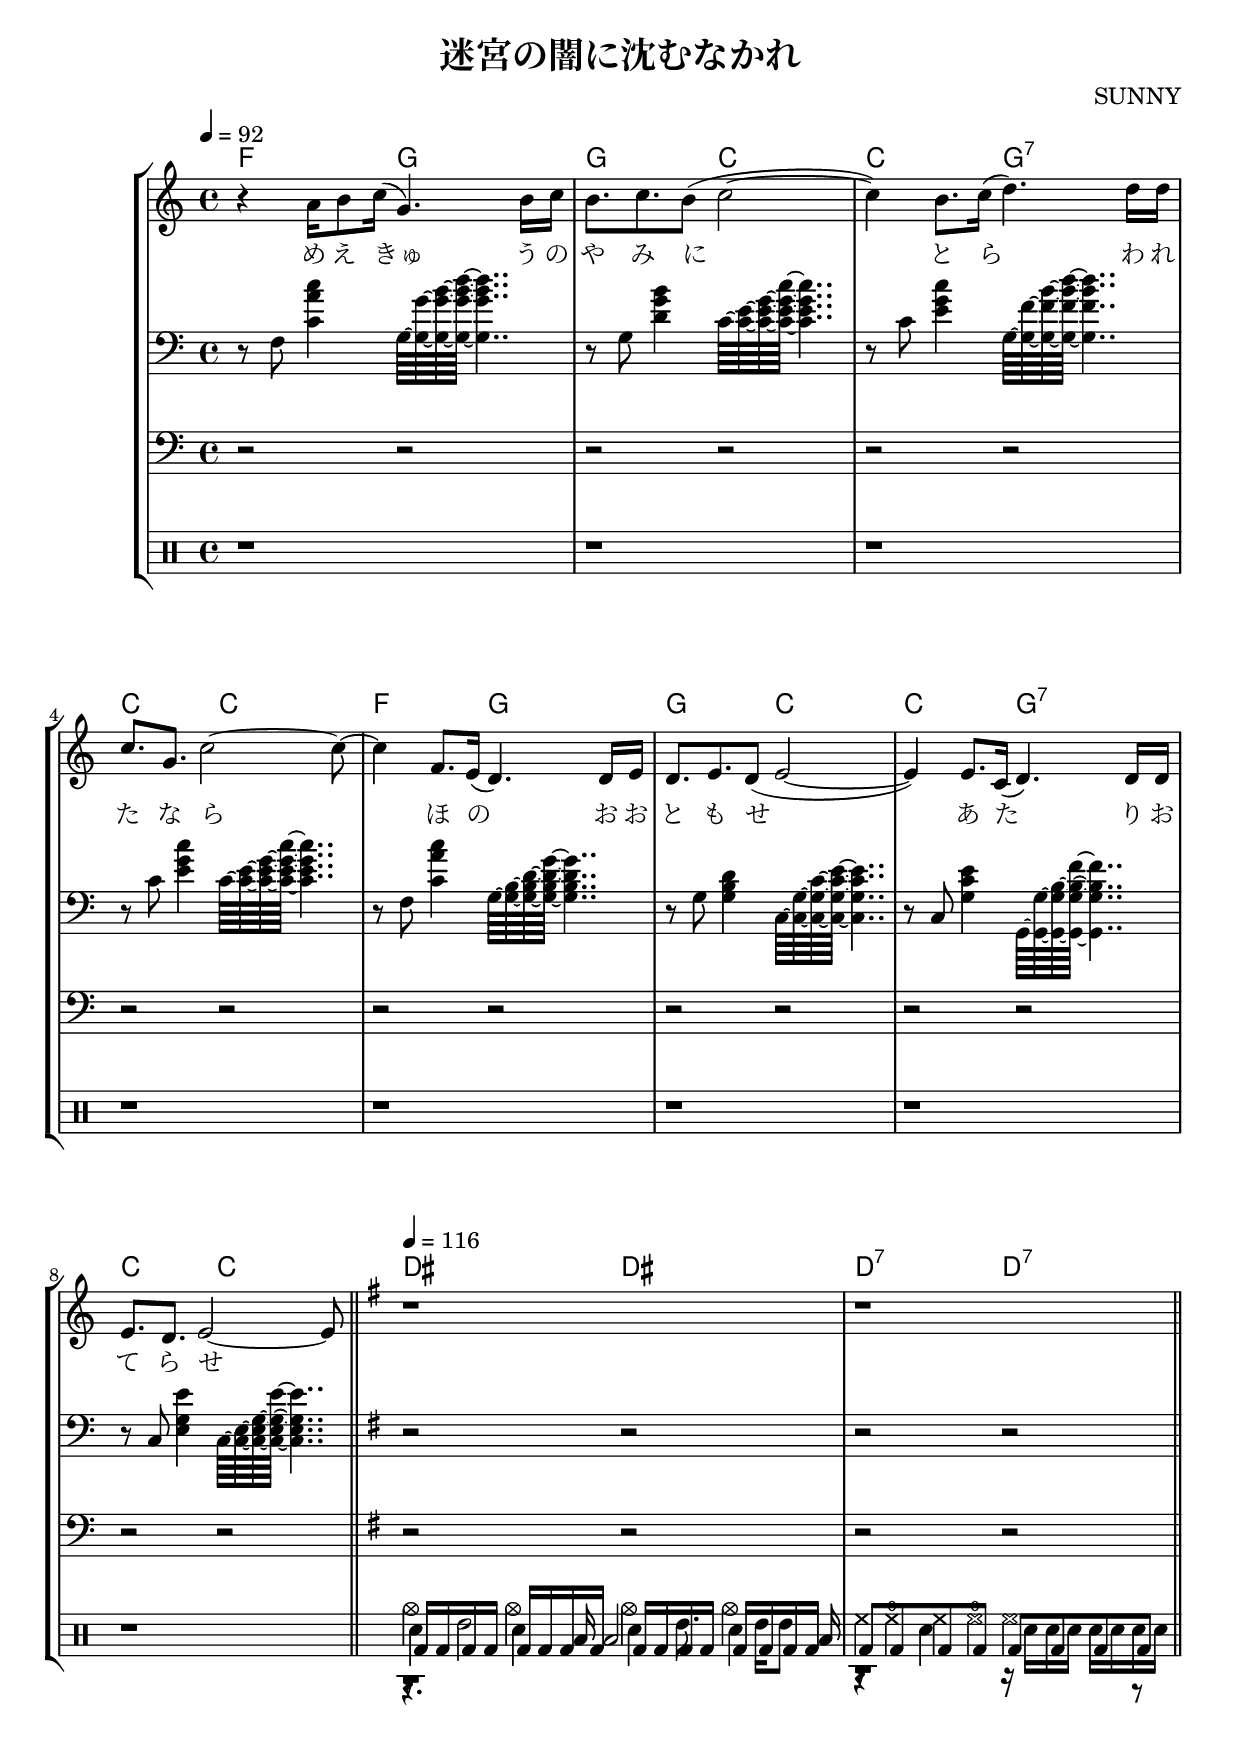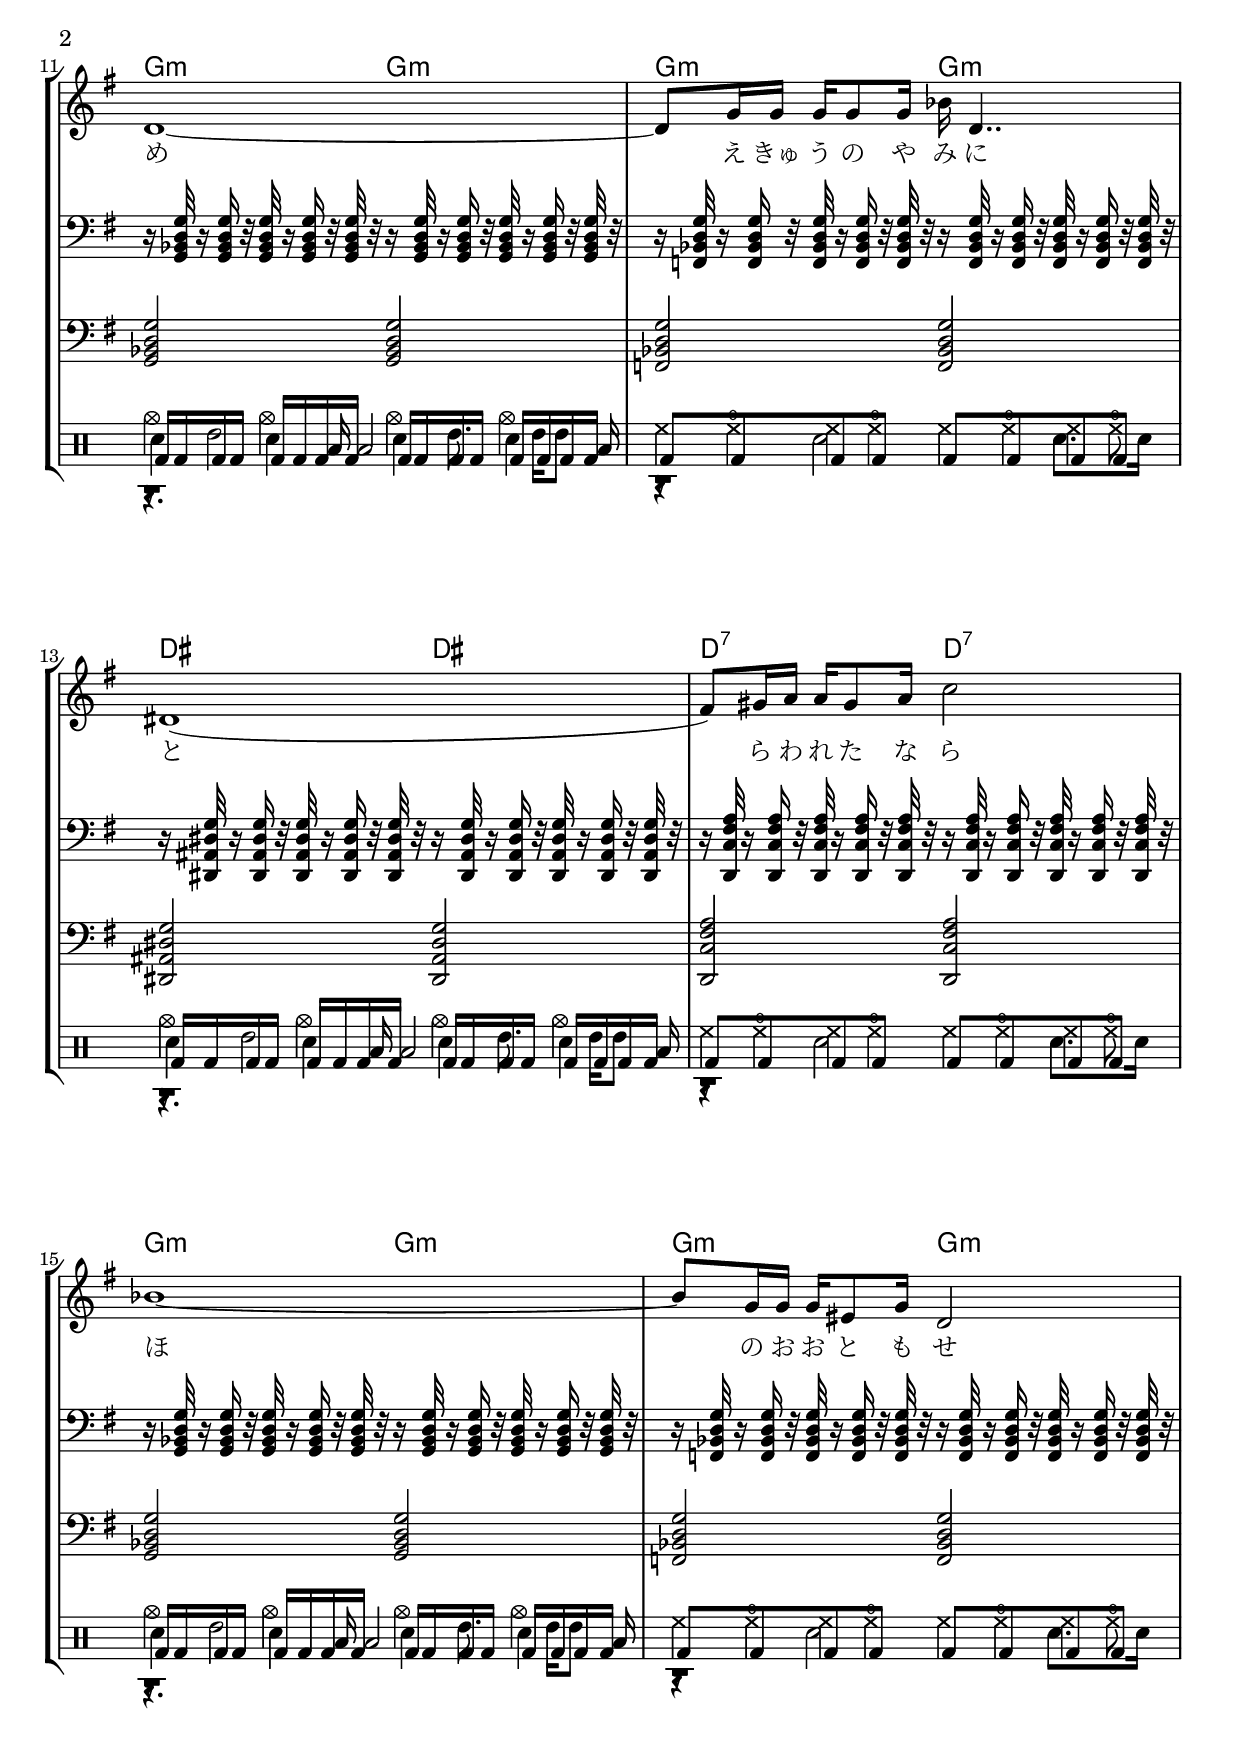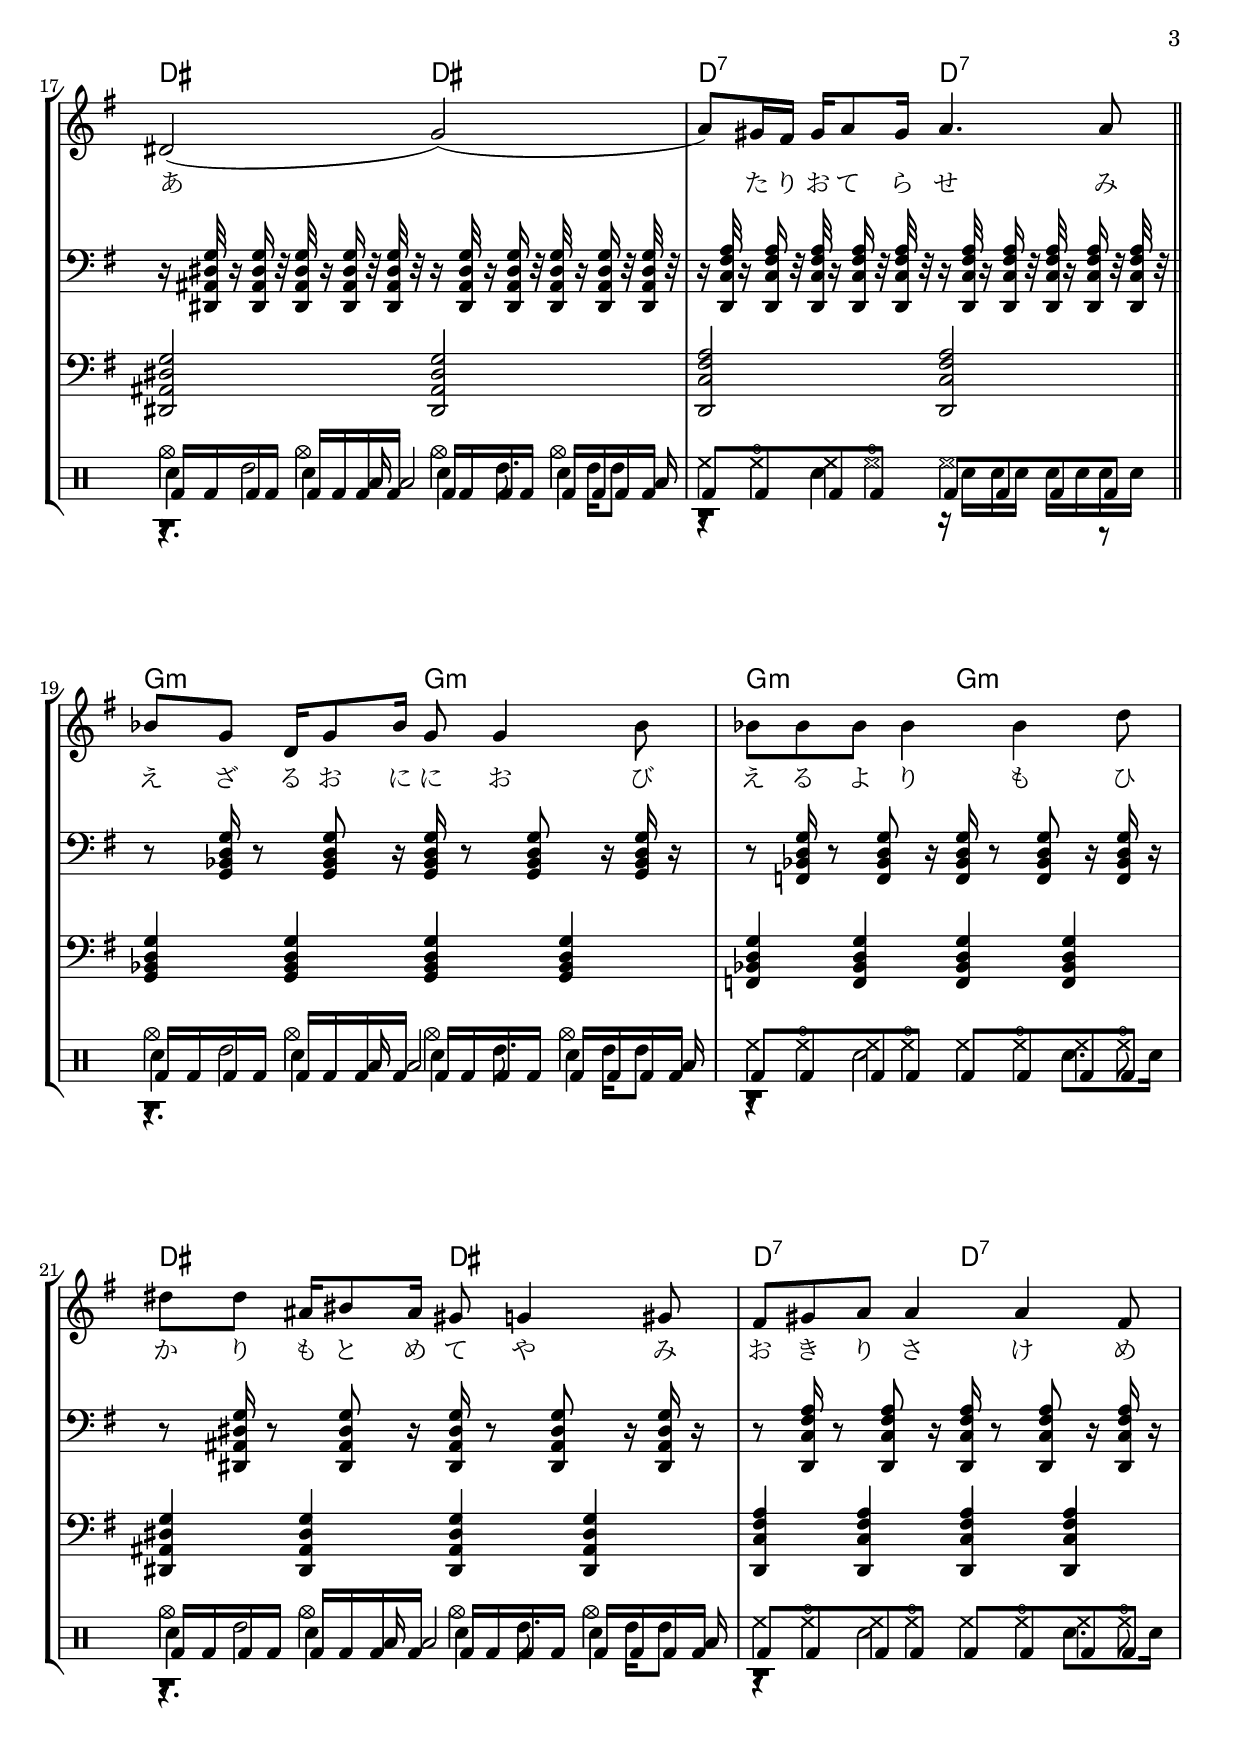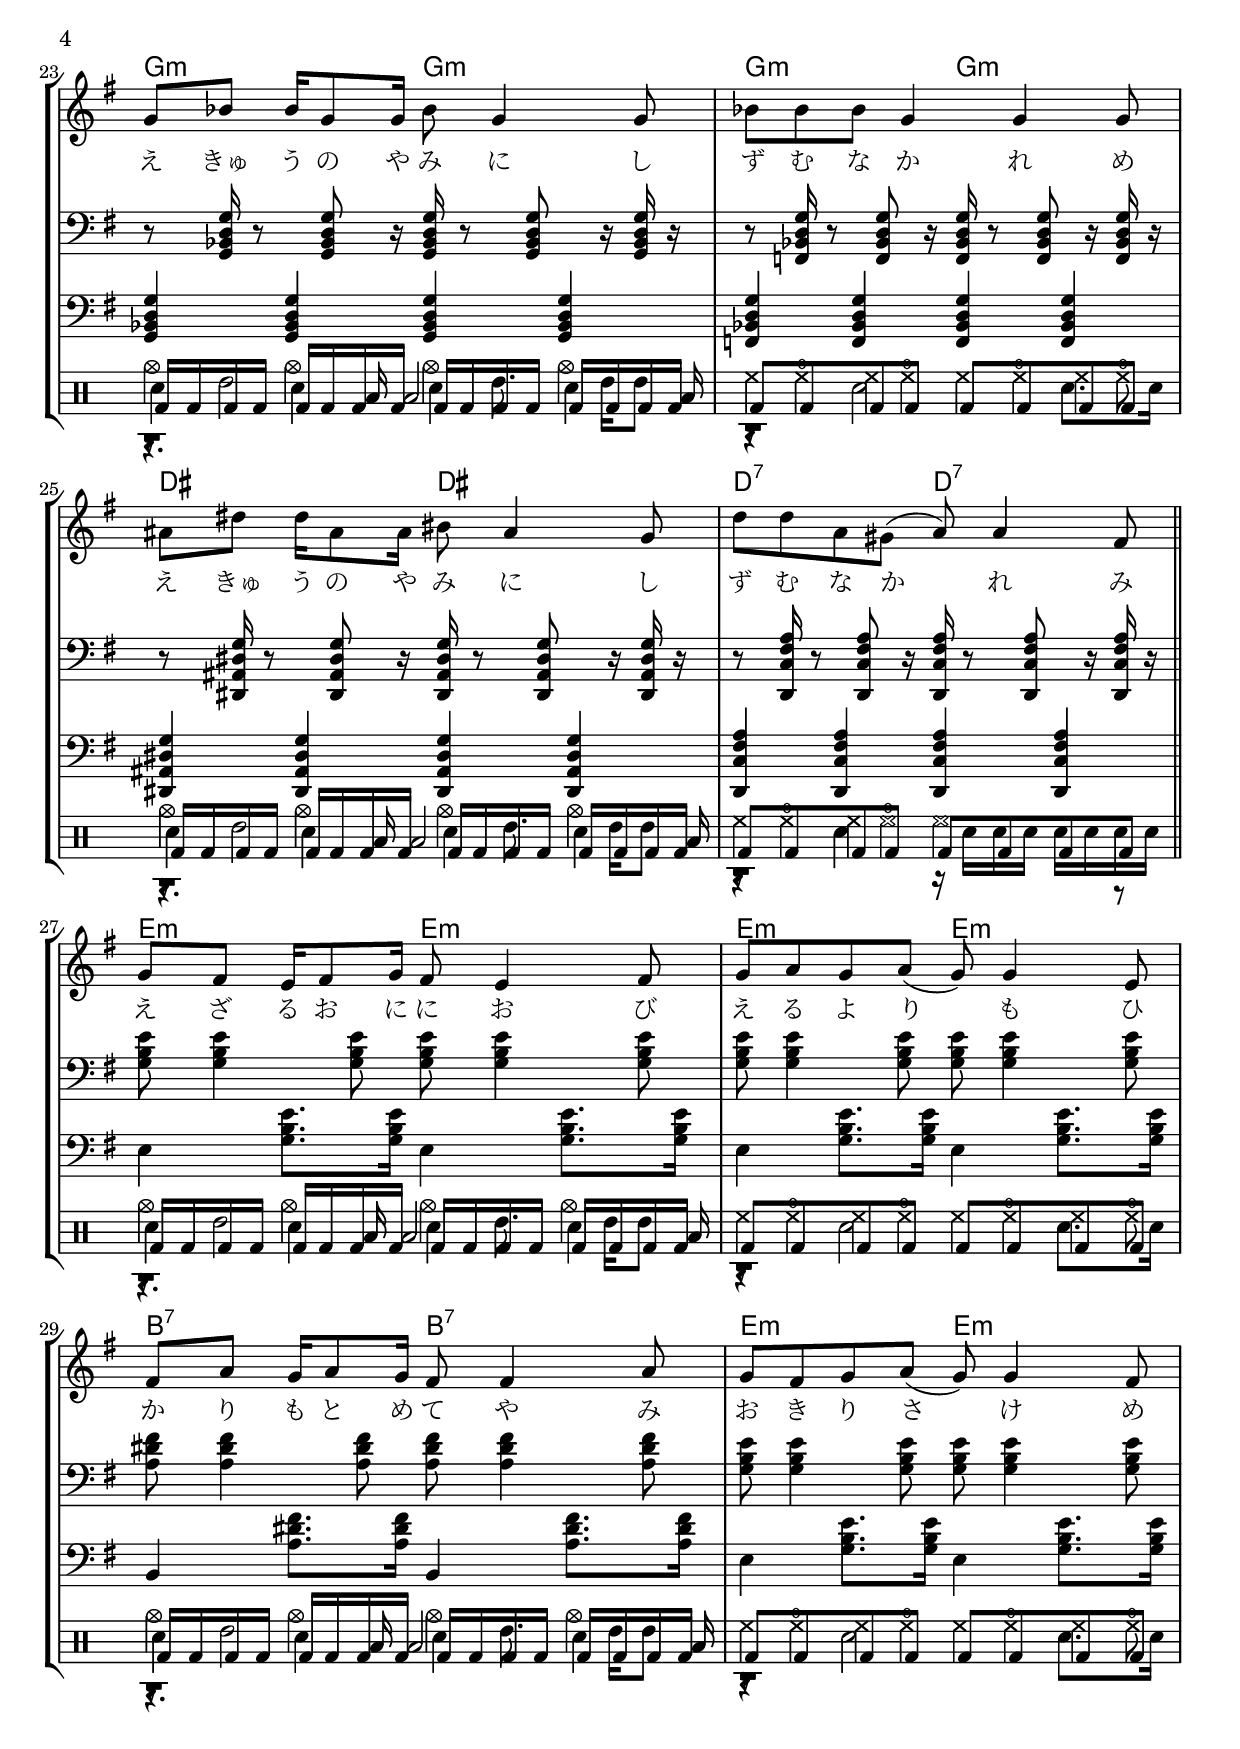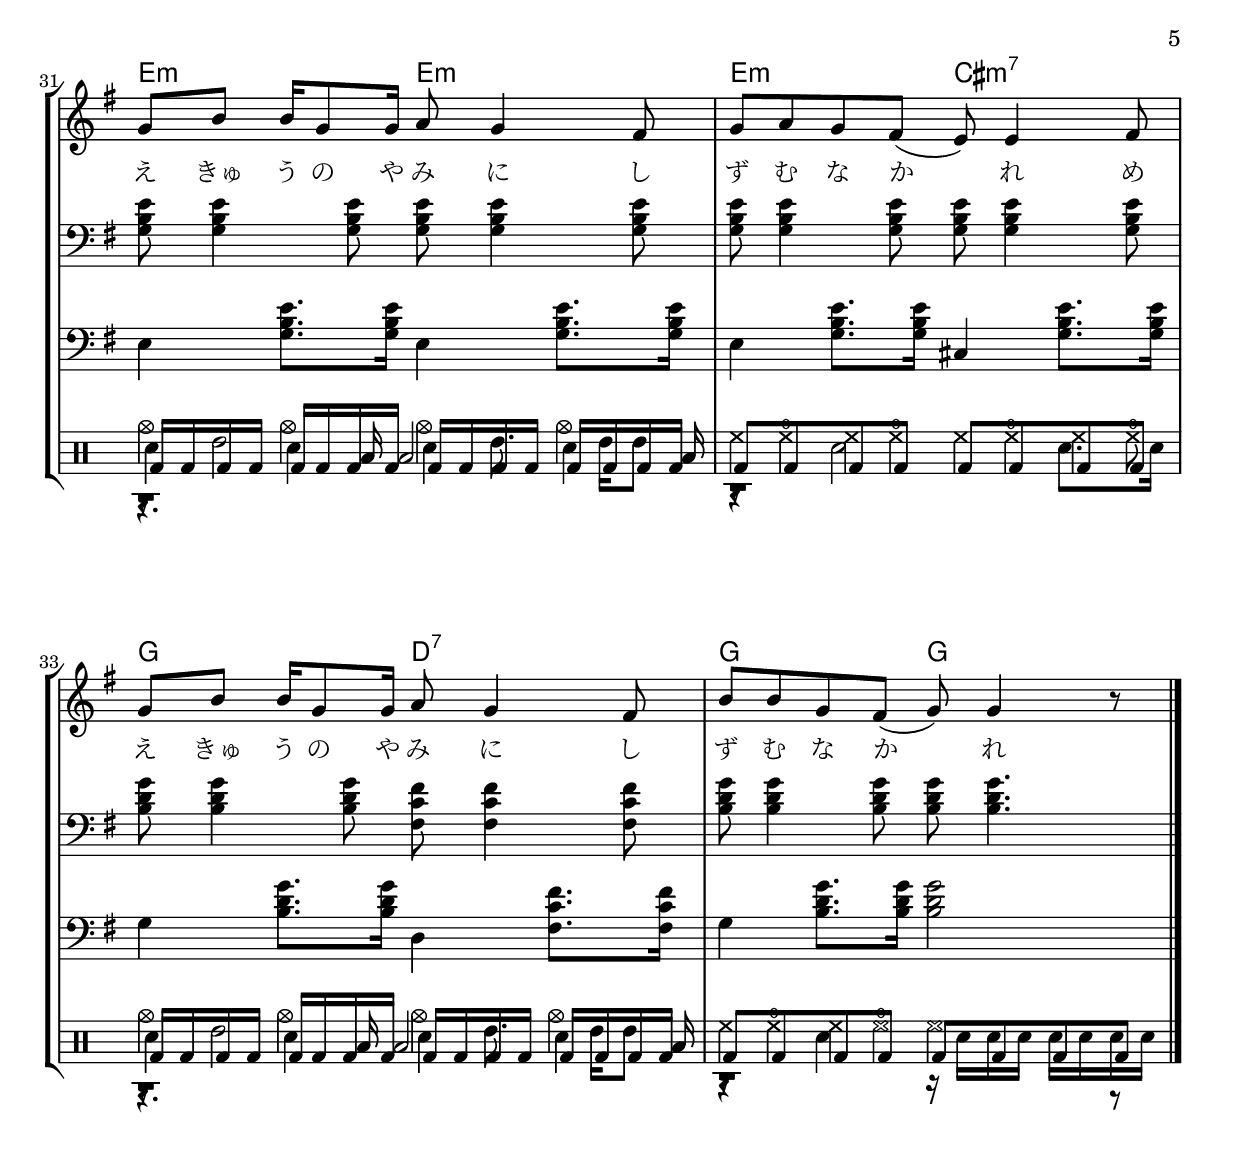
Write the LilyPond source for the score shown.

\version "2.12.1"

\header {
	title = \markup {迷宮の闇に沈むなかれ}
	composer = \markup \center-column {SUNNY}
}

harmony = \chordmode {
	f2 g g c c g:7 c c f g g c c g:7 c c 

	dis dis d:7 d:7 

	g:m g:m g:m g:m dis dis d:7 d:7 g:m g:m g:m g:m dis dis d:7 d:7 

	g:m g:m g:m g:m dis dis d:7 d:7 g:m g:m g:m g:m dis dis d:7 d:7 

	e:m e:m e:m e:m b:7 b:7 e:m e:m e:m e:m e:m cis:m7 g d:7 g g 
}

melody = {
	\set Staff.midiInstrument = #"fss0.31"
		\key c \major
	\tempo 4 = 92
r4 a'16  b'8  c''16  (g'4.)  b'16  c''16 
	b'8.  c''8.  b'8  (c''2~ 
	c''4)  b'8.  c''16  (d''4.)  d''16  d''16 
	c''8.  g'8.  c''2~c''8~ 
	c''4  f'8.  e'16  (d'4.)  d'16  e'16 
	d'8.  e'8.  d'8  (e'2~ 
	e'4)  e'8.  c'16  (d'4.)  d'16  d'16 
	e'8.  d'8.  e'2~e'8
	\key g \major
	\tempo 4 = 116
	r1 | r1   
	\set Staff.midiInstrument = #"Rock Organ"
	 d'1~ 
	d'8  g'16  g'16  g'16  g'8  g'16  bes'16  d'4.. 
	dis'1 
	(fis'8)  gis'16  a'16  a'16  gis'8  a'16  c''2 
	bes'1~ 
	bes'8  g'16  g'16  g'16  eis'8  g'16  d'2 
	dis'2  (g'2) 
	(a'8)  gis'16  fis'16  gis'16  a'8  gis'16  a'4.  	\set Staff.midiInstrument = #"fss0.31"
	a'8 
	bes'8  g'8  d'16  g'8  bes'16  g'8  g'4  bes'8 
	bes'8  bes'8  bes'8  bes'4  bes'4  d''8 
	dis''8  dis''8  ais'16  bis'8  ais'16  gis'8  g'4  gis'8 
	fis'8  gis'8  a'8  a'4  a'4  fis'8 
	g'8  bes'8  bes'16  g'8  g'16  bes'8  g'4  g'8 
	bes'8  bes'8  bes'8  g'4  g'4  g'8 
	ais'8  dis''8  dis''16  ais'8  ais'16  bis'8  ais'4  g'8 
	d''8  d''8  a'8  gis'8  (a'8)  a'4  	\set Staff.midiInstrument = #"Alto Sax"
	fis'8 
	g'8  fis'8  e'16  fis'8  g'16  fis'8  e'4  fis'8 
	g'8  a'8  g'8  a'8  (g'8)  g'4  e'8 
	fis'8  a'8  g'16  a'8  g'16  fis'8  fis'4  a'8 
	g'8  fis'8  g'8  a'8  (g'8)  g'4  fis'8 
	g'8  b'8  b'16  g'8  g'16  a'8  g'4  fis'8 
	g'8  a'8  g'8  fis'8  (e'8)  e'4  fis'8 
	g'8  b'8  b'16  g'8  g'16  a'8  g'4  fis'8 
	b'8  b'8  g'8  fis'8  (g'8)  g'4  	r8 	\bar "|."
}

words = \lyricmode {
	め  え  きゅ  う  の  や  み  に  と  ら  わ  れ  た  な  ら  ほ  の  お  お  と  も  せ  あ  た  り  お  て  ら  せ  
	
	め  え  きゅ  う  の  や  み  に  と  ら  わ  れ  た  な  ら  ほ  の  お  お  と  も  せ  あ  た  り  お  て  ら  せ  
	み  え  ざ  る  お  に  に  お  び  え  る  よ  り  も  ひ  か  り  も  と  め  て  や  み  お  き  り  さ  け  め  え  きゅ  う  の  や  み  に  し  ず  む  な  か  れ  め  え  きゅ  う  の  や  み  に  し  ず  む  な  か  れ  
	み  え  ざ  る  お  に  に  お  び  え  る  よ  り  も  ひ  か  り  も  と  め  て  や  み  お  き  り  さ  け  め  え  きゅ  う  の  や  み  に  し  ず  む  な  か  れ  め  え  きゅ  う  の  や  み  に  し  ず  む  な  か  れ  
}

tempochange = {
	\tempo 4 = 92
	r1 | r1 | r1 | r1 | r1 | r1 | r1 | r1 \bar "||"
	\tempo 4 = 116
	r1 | r1 \bar "||"
	\tempo 4 = 116
	r1 | r1 | r1 | r1 | r1 | r1 | r1 | r1 \bar "||"
	\tempo 4 = 116
	r1 | r1 | r1 | r1 | r1 | r1 | r1 | r1 \bar "||"
	\tempo 4 = 116
	r1 | r1 | r1 | r1 | r1 | r1 | r1 | r1 \bar "|."
}

mainacc = {
	\clef bass
	\set Staff.midiInstrument = #"Contrabass"
	\key c \major
	\tempo 4 = 92
	r8 f8 <c' c'' a'>4
	g64~ <g~ g'~> <g~ g'~ b'~> <g g' b' d''>~ <g g' b' d''>4..
	r8 g8 <d' g' b'>4
	c'64~ <c'~ e'~> <c'~ e'~ g'~> <c' e' g' c''>~ <c' e' g' c''>4..
	r8 c'8 <e' g' c''>4
	g64~ <g~ f'~> <g~ f'~ b'~> <g f' b' d''>~ <g f' b' d''>4..
	r8 c'8 <e' g' c''>4
	c'64~ <c'~ e'~> <c'~ e'~ g'~> <c' e' g' c''>~ <c' e' g' c''>4..
	r8 f8 <c' a' c''>4
	g64~ <g~ b~> <g~ b~ d'~> <g b d' g'>~ <g b d' g'>4..
	r8 g8 <g b d'>4
	c64~ <c~ g~> <c~ g~ c'~> <c g c' e'>~ <c g c' e'>4..
	r8 c8 <g c' e'>4
	g,64~ <g,~ g~> <g,~ g~ b~> <g, g b f'>~ <g, g b f'>4..
	r8 c8 <e g e'>4
	c64~ <c~ e~> <c~ e~ g~> <c e g e'>~ <c e g e'>4..
	\bar "||"

	\set Staff.midiInstrument = #"Acoustic grand"
	\key g \major
	\tempo 4 = 116
	r2
	r2
	r2
	r2
	\bar "||"

	\set Staff.midiInstrument = #"Synthstrings 2"
	r16 <g, bes, d g>32 r16 <g, bes, d g>16 r32      <g, bes, d g>32 r16      <g, bes, d g>16 r32 <g, bes, d g>32 r32
	r16 <g, bes, d g>32 r16 <g, bes, d g>16 r32      <g, bes, d g>32 r16      <g, bes, d g>16 r32 <g, bes, d g>32 r32
	r16 <f, bes, d g>32 r16 <f, bes, d g>16 r32      <f, bes, d g>32 r16      <f, bes, d g>16 r32 <f, bes, d g>32 r32
	r16 <f, bes, d g>32 r16 <f, bes, d g>16 r32      <f, bes, d g>32 r16      <f, bes, d g>16 r32 <f, bes, d g>32 r32
	r16 <dis, ais, dis g>32 r16 <dis, ais, dis g>16 r32      <dis, ais, dis g>32 r16      <dis, ais, dis g>16 r32 <dis, ais, dis g>32 r32
	r16 <dis, ais, dis g>32 r16 <dis, ais, dis g>16 r32      <dis, ais, dis g>32 r16      <dis, ais, dis g>16 r32 <dis, ais, dis g>32 r32
	r16 <d, c fis a>32 r16 <d, c fis a>16 r32      <d, c fis a>32 r16      <d, c fis a>16 r32 <d, c fis a>32 r32
	r16 <d, c fis a>32 r16 <d, c fis a>16 r32      <d, c fis a>32 r16      <d, c fis a>16 r32 <d, c fis a>32 r32
	r16 <g, bes, d g>32 r16 <g, bes, d g>16 r32      <g, bes, d g>32 r16      <g, bes, d g>16 r32 <g, bes, d g>32 r32
	r16 <g, bes, d g>32 r16 <g, bes, d g>16 r32      <g, bes, d g>32 r16      <g, bes, d g>16 r32 <g, bes, d g>32 r32
	r16 <f, bes, d g>32 r16 <f, bes, d g>16 r32      <f, bes, d g>32 r16      <f, bes, d g>16 r32 <f, bes, d g>32 r32
	r16 <f, bes, d g>32 r16 <f, bes, d g>16 r32      <f, bes, d g>32 r16      <f, bes, d g>16 r32 <f, bes, d g>32 r32
	r16 <dis, ais, dis g>32 r16 <dis, ais, dis g>16 r32      <dis, ais, dis g>32 r16      <dis, ais, dis g>16 r32 <dis, ais, dis g>32 r32
	r16 <dis, ais, dis g>32 r16 <dis, ais, dis g>16 r32      <dis, ais, dis g>32 r16      <dis, ais, dis g>16 r32 <dis, ais, dis g>32 r32
	r16 <d, c fis a>32 r16 <d, c fis a>16 r32      <d, c fis a>32 r16      <d, c fis a>16 r32 <d, c fis a>32 r32
	r16 <d, c fis a>32 r16 <d, c fis a>16 r32      <d, c fis a>32 r16      <d, c fis a>16 r32 <d, c fis a>32 r32
	\bar "||"

	\set Staff.midiInstrument = #"Rock Organ"
	r8 <g, bes, d g>16 r8 <g, bes, d g>8 r16
	<g, bes, d g>16 r8      <g, bes, d g>8 r16 <g, bes, d g>16 r16
	r8 <f, bes, d g>16 r8 <f, bes, d g>8 r16
	<f, bes, d g>16 r8      <f, bes, d g>8 r16 <f, bes, d g>16 r16
	r8 <dis, ais, dis g>16 r8 <dis, ais, dis g>8 r16
	<dis, ais, dis g>16 r8      <dis, ais, dis g>8 r16 <dis, ais, dis g>16 r16
	r8 <d, c fis a>16 r8 <d, c fis a>8 r16
	<d, c fis a>16 r8      <d, c fis a>8 r16 <d, c fis a>16 r16
	r8 <g, bes, d g>16 r8 <g, bes, d g>8 r16
	<g, bes, d g>16 r8      <g, bes, d g>8 r16 <g, bes, d g>16 r16
	r8 <f, bes, d g>16 r8 <f, bes, d g>8 r16
	<f, bes, d g>16 r8      <f, bes, d g>8 r16 <f, bes, d g>16 r16
	r8 <dis, ais, dis g>16 r8 <dis, ais, dis g>8 r16
	<dis, ais, dis g>16 r8      <dis, ais, dis g>8 r16 <dis, ais, dis g>16 r16
	r8 <d, c fis a>16 r8 <d, c fis a>8 r16
	<d, c fis a>16 r8      <d, c fis a>8 r16 <d, c fis a>16 r16
	\bar "||"

	\set Staff.midiInstrument = #"Rock Organ"
	<g b e'>8 <g b e'>4 <g b e'>8
	<g b e'>8 <g b e'>4 <g b e'>8
	<g b e'>8 <g b e'>4 <g b e'>8
	<g b e'>8 <g b e'>4 <g b e'>8
	<a dis' fis'>8 <a dis' fis'>4 <a dis' fis'>8
	<a dis' fis'>8 <a dis' fis'>4 <a dis' fis'>8
	<g b e'>8 <g b e'>4 <g b e'>8
	<g b e'>8 <g b e'>4 <g b e'>8
	<g b e'>8 <g b e'>4 <g b e'>8
	<g b e'>8 <g b e'>4 <g b e'>8
	<g b e'>8 <g b e'>4 <g b e'>8
	<g b e'>8 <g b e'>4 <g b e'>8
	<b d' g'>8 <b d' g'>4 <b d' g'>8
	<fis c' fis'>8 <fis c' fis'>4 <fis c' fis'>8
	<b d' g'>8 <b d' g'>4 <b d' g'>8
	<b d' g'>8 <b d' g'>4.
	\bar "|."
}

subacc = {
	\clef bass
	\set Staff.midiInstrument = #"Acoustic grand"
	\key c \major
	\tempo 4 = 92
	r2
	r2
	r2
	r2
	r2
	r2
	r2
	r2
	r2
	r2
	r2
	r2
	r2
	r2
	r2
	r2
	\bar "||"

	\set Staff.midiInstrument = #"Acoustic grand"
	\key g \major
	\tempo 4 = 116
	r2
	r2
	r2
	r2
	\bar "||"

	\set Staff.midiInstrument = #"Alto Sax"
	<g, bes, d g>2
	<g, bes, d g>2
	<f, bes, d g>2
	<f, bes, d g>2
	<dis, ais, dis g>2
	<dis, ais, dis g>2
	<d, c fis a>2
	<d, c fis a>2
	<g, bes, d g>2
	<g, bes, d g>2
	<f, bes, d g>2
	<f, bes, d g>2
	<dis, ais, dis g>2
	<dis, ais, dis g>2
	<d, c fis a>2
	<d, c fis a>2
	\bar "||"

	\set Staff.midiInstrument = #"Synthstrings 2"
	<g, bes, d g>4 <g, bes, d g>4
	<g, bes, d g>4 <g, bes, d g>4
	<f, bes, d g>4 <f, bes, d g>4
	<f, bes, d g>4 <f, bes, d g>4
	<dis, ais, dis g>4 <dis, ais, dis g>4
	<dis, ais, dis g>4 <dis, ais, dis g>4
	<d, c fis a>4 <d, c fis a>4
	<d, c fis a>4 <d, c fis a>4
	<g, bes, d g>4 <g, bes, d g>4
	<g, bes, d g>4 <g, bes, d g>4
	<f, bes, d g>4 <f, bes, d g>4
	<f, bes, d g>4 <f, bes, d g>4
	<dis, ais, dis g>4 <dis, ais, dis g>4
	<dis, ais, dis g>4 <dis, ais, dis g>4
	<d, c fis a>4 <d, c fis a>4
	<d, c fis a>4 <d, c fis a>4
	\bar "||"

	\set Staff.midiInstrument = #"Synthstrings 2"
	e4 <g b e'>8. <g b e'>16
	e4 <g b e'>8. <g b e'>16
	e4 <g b e'>8. <g b e'>16
	e4 <g b e'>8. <g b e'>16
	b,4 <a dis' fis'>8. <a dis' fis'>16
	b,4 <a dis' fis'>8. <a dis' fis'>16
	e4 <g b e'>8. <g b e'>16
	e4 <g b e'>8. <g b e'>16
	e4 <g b e'>8. <g b e'>16
	e4 <g b e'>8. <g b e'>16
	e4 <g b e'>8. <g b e'>16
	cis4 <g b e'>8. <g b e'>16
	g4 <b d' g'>8. <b d' g'>16
	d4 <fis c' fis'>8. <fis c' fis'>16
	g4 <b d' g'>8. <b d' g'>16
	<b d' g'>2
	\bar "|."
}

percA = {
	\drummode {
	r1 |r1 |r1 |r1 |r1 |r1 |r1 |r1 \bar "||"
	r1  |hh4 hh4 hh2  \bar "||"
	r1  |hh4 hh4 hh4 hh4  |r1  |hh4 hh4 hh4 hh4  |r1  |hh4 hh4 hh4 hh4  |r1  |hh4 hh4 hh2  \bar "||"
	r1  |hh4 hh4 hh4 hh4  |r1  |hh4 hh4 hh4 hh4  |r1  |hh4 hh4 hh4 hh4  |r1  |hh4 hh4 hh2  \bar "||"
	r1  |hh4 hh4 hh4 hh4  |r1  |hh4 hh4 hh4 hh4  |r1  |hh4 hh4 hh4 hh4  |r1  |hh4 hh4 hh2  \bar "|."
	}
}

percB = {
	\drummode {
	r1 |r1 |r1 |r1 |r1 |r1 |r1 |r1 \bar "||"
	sn4 sn4 sn4 sn4  |r4 sn4 r16 sn16 sn16 sn16 sn16 sn16 sn16 sn16  \bar "||"
	sn4 sn4 sn4 sn4  |r4 sn2 sn8. sn16  |sn4 sn4 sn4 sn4  |r4 sn2 sn8. sn16  |sn4 sn4 sn4 sn4  |r4 sn2 sn8. sn16  |sn4 sn4 sn4 sn4  |r4 sn4 r16 sn16 sn16 sn16 sn16 sn16 sn16 sn16  \bar "||"
	sn4 sn4 sn4 sn4  |r4 sn2 sn8. sn16  |sn4 sn4 sn4 sn4  |r4 sn2 sn8. sn16  |sn4 sn4 sn4 sn4  |r4 sn2 sn8. sn16  |sn4 sn4 sn4 sn4  |r4 sn4 r16 sn16 sn16 sn16 sn16 sn16 sn16 sn16  \bar "||"
	sn4 sn4 sn4 sn4  |r4 sn2 sn8. sn16  |sn4 sn4 sn4 sn4  |r4 sn2 sn8. sn16  |sn4 sn4 sn4 sn4  |r4 sn2 sn8. sn16  |sn4 sn4 sn4 sn4  |r4 sn4 r16 sn16 sn16 sn16 sn16 sn16 sn16 sn16  \bar "|."
	}
}

percC = {
	\drummode {
	r1 |r1 |r1 |r1 |r1 |r1 |r1 |r1 \bar "||"
	bd16 bd16 bd16 bd16 bd16 bd16 bd16 bd16 bd16 bd16 bd16 bd16 bd16 bd16 bd16 bd16  |bd8 bd8 bd8 bd8 bd8 bd8 bd8 bd8  \bar "||"
	bd16 bd16 bd16 bd16 bd16 bd16 bd16 bd16 bd16 bd16 bd16 bd16 bd16 bd16 bd16 bd16  |bd8 bd8 bd8 bd8 bd8 bd8 bd8 bd8  |bd16 bd16 bd16 bd16 bd16 bd16 bd16 bd16 bd16 bd16 bd16 bd16 bd16 bd16 bd16 bd16  |bd8 bd8 bd8 bd8 bd8 bd8 bd8 bd8  |bd16 bd16 bd16 bd16 bd16 bd16 bd16 bd16 bd16 bd16 bd16 bd16 bd16 bd16 bd16 bd16  |bd8 bd8 bd8 bd8 bd8 bd8 bd8 bd8  |bd16 bd16 bd16 bd16 bd16 bd16 bd16 bd16 bd16 bd16 bd16 bd16 bd16 bd16 bd16 bd16  |bd8 bd8 bd8 bd8 bd8 bd8 bd8 bd8  \bar "||"
	bd16 bd16 bd16 bd16 bd16 bd16 bd16 bd16 bd16 bd16 bd16 bd16 bd16 bd16 bd16 bd16  |bd8 bd8 bd8 bd8 bd8 bd8 bd8 bd8  |bd16 bd16 bd16 bd16 bd16 bd16 bd16 bd16 bd16 bd16 bd16 bd16 bd16 bd16 bd16 bd16  |bd8 bd8 bd8 bd8 bd8 bd8 bd8 bd8  |bd16 bd16 bd16 bd16 bd16 bd16 bd16 bd16 bd16 bd16 bd16 bd16 bd16 bd16 bd16 bd16  |bd8 bd8 bd8 bd8 bd8 bd8 bd8 bd8  |bd16 bd16 bd16 bd16 bd16 bd16 bd16 bd16 bd16 bd16 bd16 bd16 bd16 bd16 bd16 bd16  |bd8 bd8 bd8 bd8 bd8 bd8 bd8 bd8  \bar "||"
	bd16 bd16 bd16 bd16 bd16 bd16 bd16 bd16 bd16 bd16 bd16 bd16 bd16 bd16 bd16 bd16  |bd8 bd8 bd8 bd8 bd8 bd8 bd8 bd8  |bd16 bd16 bd16 bd16 bd16 bd16 bd16 bd16 bd16 bd16 bd16 bd16 bd16 bd16 bd16 bd16  |bd8 bd8 bd8 bd8 bd8 bd8 bd8 bd8  |bd16 bd16 bd16 bd16 bd16 bd16 bd16 bd16 bd16 bd16 bd16 bd16 bd16 bd16 bd16 bd16  |bd8 bd8 bd8 bd8 bd8 bd8 bd8 bd8  |bd16 bd16 bd16 bd16 bd16 bd16 bd16 bd16 bd16 bd16 bd16 bd16 bd16 bd16 bd16 bd16  |bd8 bd8 bd8 bd8 bd8 bd8 bd8 bd8  \bar "|."
	}
}

percD = {
	\drummode {
	r1 |r1 |r1 |r1 |r1 |r1 |r1 |r1 \bar "||"
	r1  |r8 hho4 hho2 r8  \bar "||"
	r1  |r8 hho4 hho4 hho4 hho8  |r1  |r8 hho4 hho4 hho4 hho8  |r1  |r8 hho4 hho4 hho4 hho8  |r1  |r8 hho4 hho2 r8  \bar "||"
	r1  |r8 hho4 hho4 hho4 hho8  |r1  |r8 hho4 hho4 hho4 hho8  |r1  |r8 hho4 hho4 hho4 hho8  |r1  |r8 hho4 hho2 r8  \bar "||"
	r1  |r8 hho4 hho4 hho4 hho8  |r1  |r8 hho4 hho4 hho4 hho8  |r1  |r8 hho4 hho4 hho4 hho8  |r1  |r8 hho4 hho2 r8  \bar "|."
	}
}

percE = {
	\drummode {
	r1 |r1 |r1 |r1 |r1 |r1 |r1 |r1 \bar "||"
	cymc4 cymc4 cymc4 cymc4  |r1 \bar "||"
	cymc4 cymc4 cymc4 cymc4  |r1 |cymc4 cymc4 cymc4 cymc4  |r1 |cymc4 cymc4 cymc4 cymc4  |r1 |cymc4 cymc4 cymc4 cymc4  |r1 \bar "||"
	cymc4 cymc4 cymc4 cymc4  |r1 |cymc4 cymc4 cymc4 cymc4  |r1 |cymc4 cymc4 cymc4 cymc4  |r1 |cymc4 cymc4 cymc4 cymc4  |r1 \bar "||"
	cymc4 cymc4 cymc4 cymc4  |r1 |cymc4 cymc4 cymc4 cymc4  |r1 |cymc4 cymc4 cymc4 cymc4  |r1 |cymc4 cymc4 cymc4 cymc4  |r1 \bar "|."
	}
}

percF = {
	\drummode {
	r1 | r1 | r1 | r1 | r1 | r1 | r1 | r1 \bar "||"
	r8 tommh2 tommh8. tommh16 tommh8  |r1 \bar "||"
	r8 tommh2 tommh8. tommh16 tommh8  |r1 |r8 tommh2 tommh8. tommh16 tommh8  |r1 |r8 tommh2 tommh8. tommh16 tommh8  |r1 |r8 tommh2 tommh8. tommh16 tommh8  |r1 \bar "||"
	r8 tommh2 tommh8. tommh16 tommh8  |r1 |r8 tommh2 tommh8. tommh16 tommh8  |r1 |r8 tommh2 tommh8. tommh16 tommh8  |r1 |r8 tommh2 tommh8. tommh16 tommh8  |r1 \bar "||"
	r8 tommh2 tommh8. tommh16 tommh8  |r1 |r8 tommh2 tommh8. tommh16 tommh8  |r1 |r8 tommh2 tommh8. tommh16 tommh8  |r1 |r8 tommh2 tommh8. tommh16 tommh8  |r1 \bar "|."
	}
}

percG = {
	\drummode {
	r1 | r1 | r1 | r1 | r1 | r1 | r1 | r1 \bar "||"
	r4. toml16 toml2 toml16  |r1 \bar "||"
	r4. toml16 toml2 toml16  |r1 |r4. toml16 toml2 toml16  |r1 |r4. toml16 toml2 toml16  |r1 |r4. toml16 toml2 toml16  |r1 \bar "||"
	r4. toml16 toml2 toml16  |r1 |r4. toml16 toml2 toml16  |r1 |r4. toml16 toml2 toml16  |r1 |r4. toml16 toml2 toml16  |r1 \bar "||"
	r4. toml16 toml2 toml16  |r1 |r4. toml16 toml2 toml16  |r1 |r4. toml16 toml2 toml16  |r1 |r4. toml16 toml2 toml16  |r1 \bar "|."
	}
}

\score {
	<<
		\new StaffGroup <<
			\new ChordNames {\harmony}
			\new Voice = "melody" {\melody}
			\new Lyrics \lyricsto "melody" \words
			\new Staff = "mainacc" {\mainacc}
			\new Staff = "subacc" {\subacc}
			\new DrumStaff <<
				\new DrumVoice {\percA}
				\new DrumVoice {\percB}
				\new DrumVoice {\percC}
				\new DrumVoice {\percD}
				\new DrumVoice {\percE}
				\new DrumVoice {\percF}
				\new DrumVoice {\percG}
			>>
		>>
	>>
	\layout { }
}
